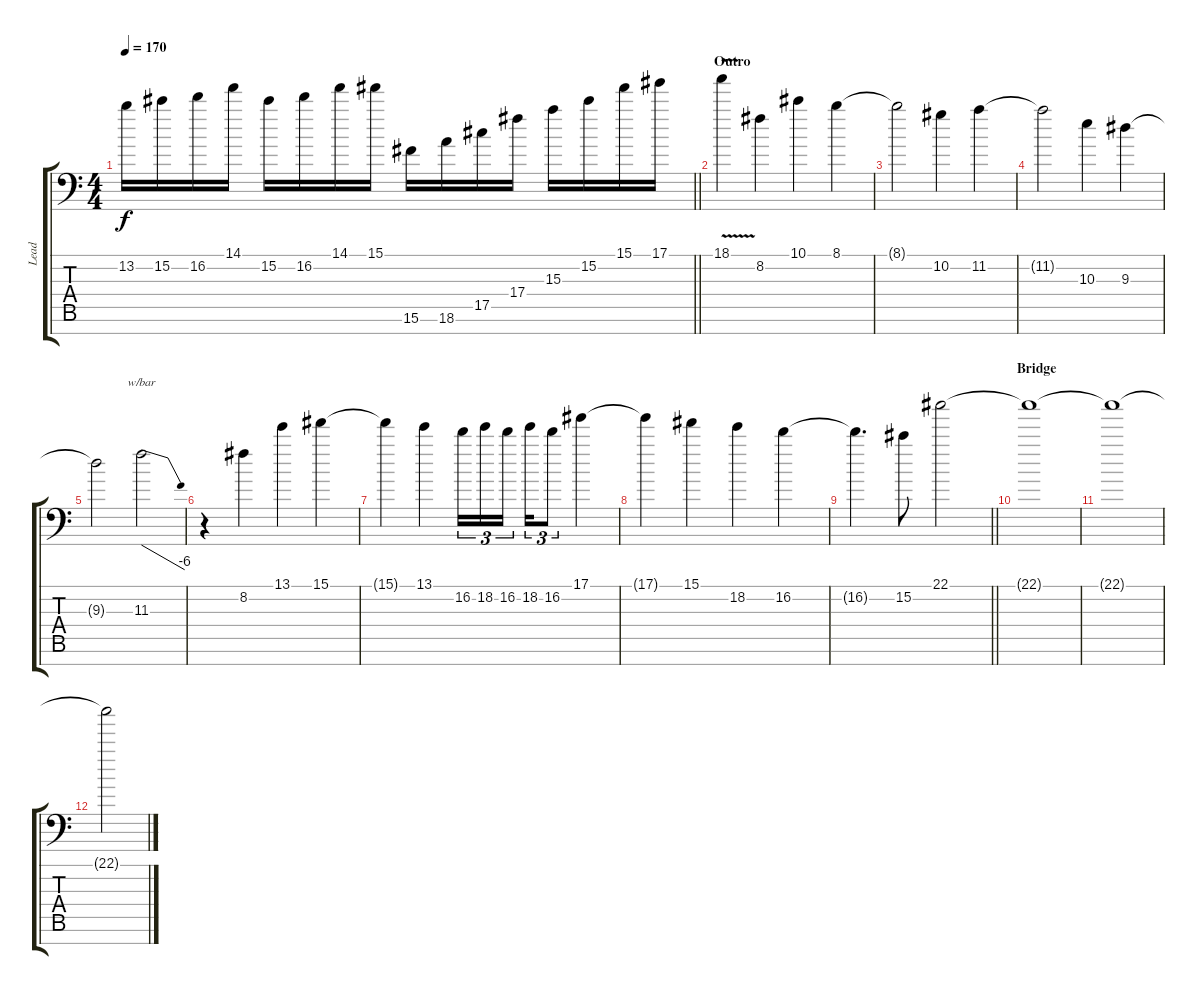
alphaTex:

\track ("Lead" "Lead") {instrument distortionguitar}
\staff {score tabs}
\tuning (Eb4 Bb3 Gb3 Db3 Ab2 Eb2 Bb1) {hide}
\ts (4 4)
\tempo 170
\clef f4
\barLineRight lightlight
\ks c
13.2.16{dy f} 15.2.16 16.2.16 14.1.16 15.2.16 16.2.16 14.1.16 15.1.16 15.6.16 18.6.16 17.5.16 17.4.16 15.3.16 15.2.16 15.1.16 17.1.16 |
\section ("" "Outro")
18.1{v}.4 8.2.4 10.1.4 8.1.4 |
8.1{t}.2 10.2.4 11.2.4 |
11.2{t}.2 10.3.4 9.3.4 |
9.3{t}.2 11.3.2{tbe (dive default 0 0 60 -24)} |
r.4 8.2.4 13.1.4 15.1.4 |
15.1{t}.4 13.1.4 16.2.16{tu (3 2)} 18.2.16{tu (3 2)} 16.2.16{tu (3 2) beam splitsecondary} 18.2.16{tu (3 2)} 16.2.8{tu (3 2)} 17.1.4 |
17.1{t}.4 15.1.4 18.2.4 16.2.4 |
\barLineRight lightlight
16.2{t}.4{d} 15.2.8 22.1.2 |
\section ("" "Bridge")
22.1{t}.1 |
22.1{t}.1 |
22.1{t}.2
